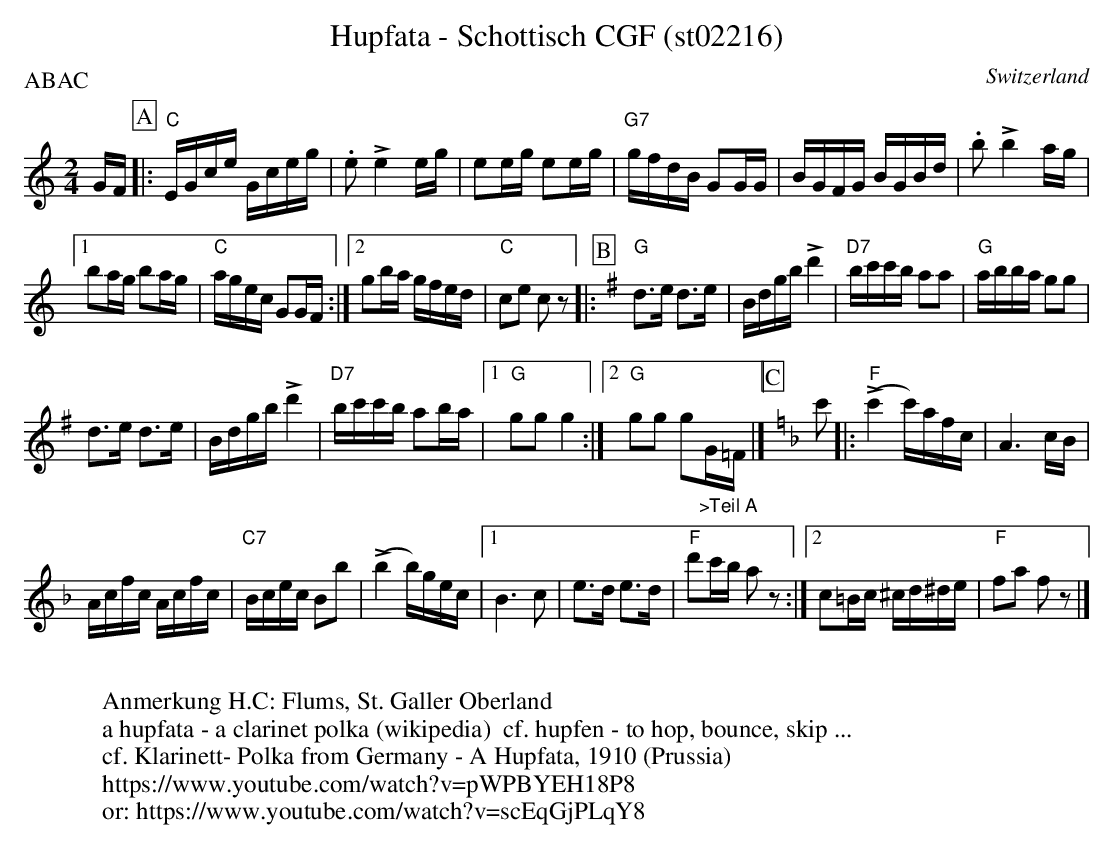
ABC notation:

X:1
T:Hupfata - Schottisch CGF (st02216)
O:Switzerland
P:ABAC
M:2/4
L:1/16
K:C major
GF [P:A] |: "C"EGce Gceg | .e2!>!e4 eg | e2eg e2eg | "G7"gfdB G2GG | BGFG BGBd | .b2!>!b4 ag |1
b2ag b2ag | "C"agec G2GF :|2 g2ba gfed | "C"c2e2 c2z2 |: [P:B] [K:G] "G"d3e d3e | Bdgb !>!d'4 | "D7"bc'c'b a2a2 | "G"abba g2g2 |
d3e d3e | Bdgb !>!d'4 | "D7"bc'c'b a2ba |1 "G"g2g2 g4 :|2 "G"g2g2 g2"_>Teil A"G=F |]  [P:C] [K:F] c'2  |: (!>!"F"c'4  c')afc | A6cB |
Acfc Acfc | "C7"Bcec B2b2 | (!>!b4 b)gec |1 B6c2 | e3d e3d | "F"d'2c'b a2z2 :|2 c2=Bc ^cd^de | "F"f2a2 f2z2 |]
W:
W:Anmerkung H.C: Flums, St. Galler Oberland
W:a hupfata - a clarinet polka (wikipedia)  cf. hupfen - to hop, bounce, skip ...
W:cf. Klarinett- Polka from Germany - A Hupfata, 1910 (Prussia)
W:https://www.youtube.com/watch?v=pWPBYEH18P8
W:or: https://www.youtube.com/watch?v=scEqGjPLqY8
